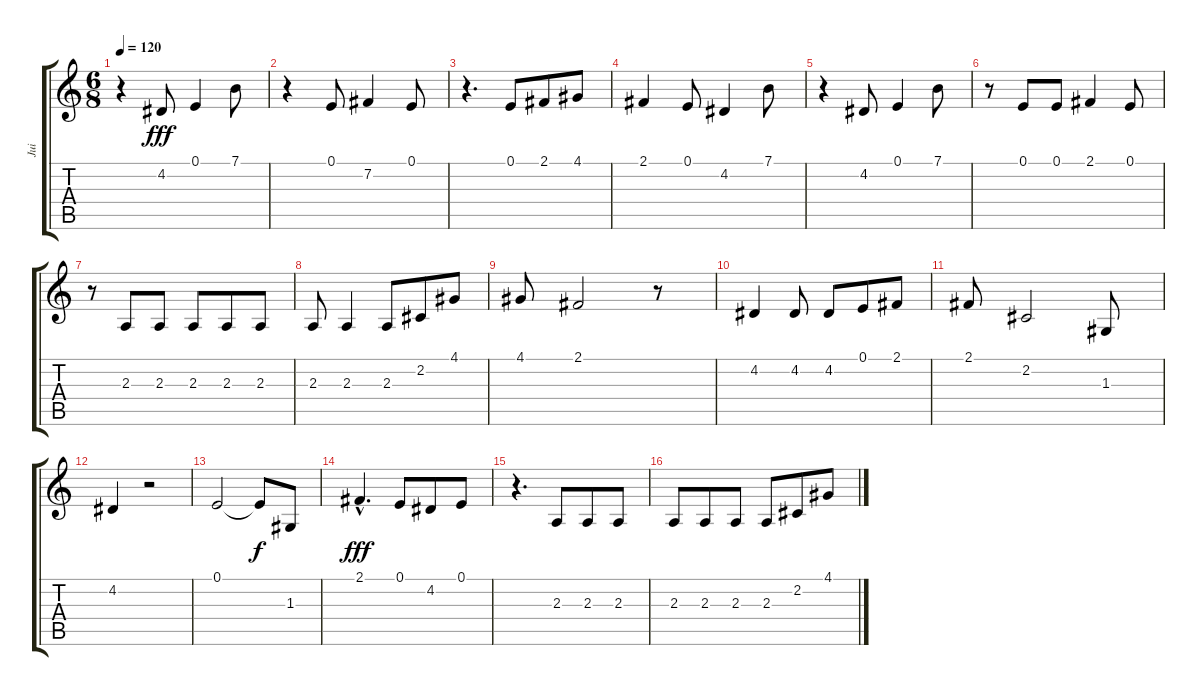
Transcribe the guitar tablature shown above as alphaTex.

\track ("Jui" "Jui") {instrument fx5brightness}
\staff {score tabs}
\tuning (E4 B3 G3 D3 A2 E2) {hide}
\ts (6 8)
\tempo 120
\clef g2
\ks c
r.4{dy fff} 4.2.8 0.1.4 7.1.8 |
r.4 0.1.8 7.2.4 0.1.8 |
r.4{d} 0.1.8 2.1.8 4.1.8 |
2.1.4 0.1.8 4.2.4 7.1.8 |
r.4 4.2.8 0.1.4 7.1.8 |
r.8 0.1.8 0.1.8 2.1.4 0.1.8 |
r.8 2.3.8 2.3.8 2.3.8 2.3.8 2.3.8 |
2.3.8 2.3.4 2.3.8 2.2.8 4.1.8 |
4.1.8 2.1.2 r.8 |
4.2.4 4.2.8 4.2.8 0.1.8 2.1.8 |
2.1.8 2.2.2 1.3.8 |
4.2.4 r.2 |
0.1.2 0.1{t}.8{dy f} 1.3.8 |
2.1{hac}.4{d dy fff} 0.1.8 4.2.8 0.1.8 |
r.4{d} 2.3.8 2.3.8 2.3.8 |
2.3.8 2.3.8 2.3.8 2.3.8 2.2.8 4.1.8
